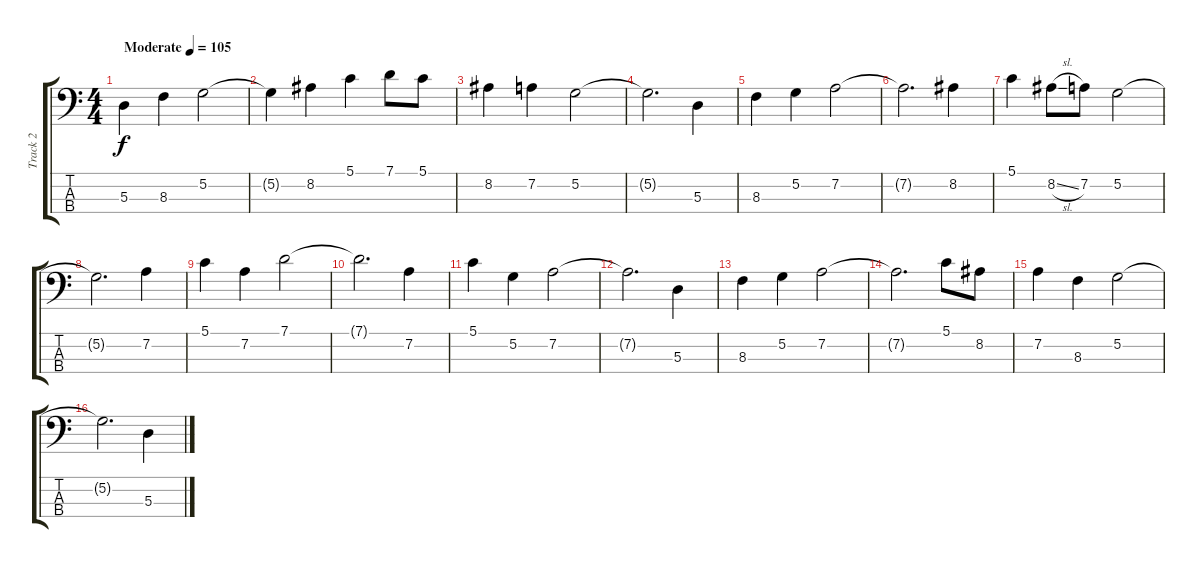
\track ("Track 2" "Track 2") {instrument electricbassfinger}
\staff {score tabs}
\tuning (G2 D2 A1 E1) {hide}
\ts (4 4)
\tempo (105 "Moderate")
\clef f4
\ks c
5.3.4{dy f instrument electricbassfinger} 8.3.4 5.2.2 |
5.2{t}.4 8.2.4 5.1.4 7.1.8 5.1.8 |
8.2.4 7.2.4 5.2.2 |
5.2{t}.2{d} 5.3.4 |
8.3.4 5.2.4 7.2.2 |
7.2{t}.2{d} 8.2.4 |
5.1.4 8.2{sl}.8 7.2.8 5.2.2 |
5.2{t}.2{d} 7.2.4 |
5.1.4 7.2.4 7.1.2 |
7.1{t}.2{d} 7.2.4 |
5.1.4 5.2.4 7.2.2 |
7.2{t}.2{d} 5.3.4 |
8.3.4 5.2.4 7.2.2 |
7.2{t}.2{d} 5.1.8 8.2.8 |
7.2.4 8.3.4 5.2.2 |
5.2{t}.2{d} 5.3.4
